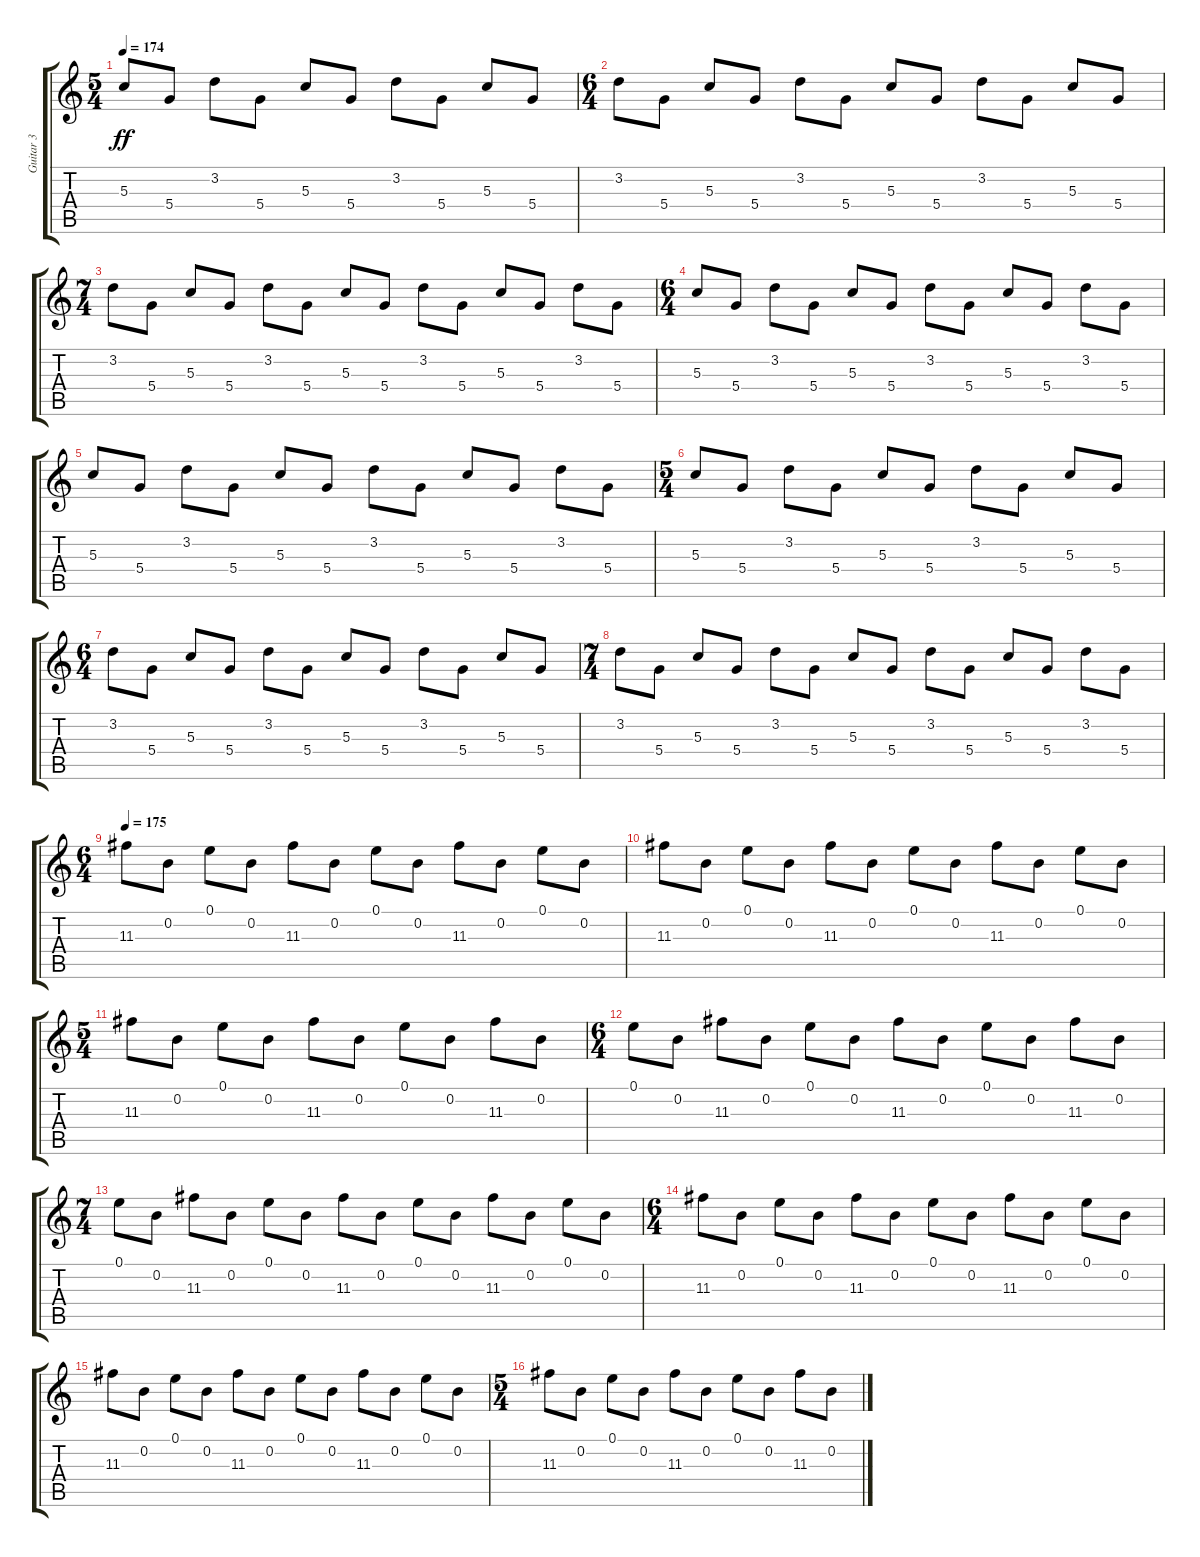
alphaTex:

\track ("Guitar 3" "Guitar 3") {instrument distortionguitar}
\staff {score tabs}
\tuning (E4 B3 G3 D3 A2 E2) {hide}
\ts (5 4)
\tempo 174
\clef g2
\ks c
5.3.8{dy ff} 5.4.8 3.2.8 5.4.8 5.3.8 5.4.8 3.2.8 5.4.8 5.3.8 5.4.8 |
\ts (6 4)
3.2.8 5.4.8 5.3.8 5.4.8 3.2.8 5.4.8 5.3.8 5.4.8 3.2.8 5.4.8 5.3.8 5.4.8 |
\ts (7 4)
3.2.8 5.4.8 5.3.8 5.4.8 3.2.8 5.4.8 5.3.8 5.4.8 3.2.8 5.4.8 5.3.8 5.4.8 3.2.8 5.4.8 |
\ts (6 4)
5.3.8 5.4.8 3.2.8 5.4.8 5.3.8 5.4.8 3.2.8 5.4.8 5.3.8 5.4.8 3.2.8 5.4.8 |
5.3.8 5.4.8 3.2.8 5.4.8 5.3.8 5.4.8 3.2.8 5.4.8 5.3.8 5.4.8 3.2.8 5.4.8 |
\ts (5 4)
5.3.8 5.4.8 3.2.8 5.4.8 5.3.8 5.4.8 3.2.8 5.4.8 5.3.8 5.4.8 |
\ts (6 4)
3.2.8 5.4.8 5.3.8 5.4.8 3.2.8 5.4.8 5.3.8 5.4.8 3.2.8 5.4.8 5.3.8 5.4.8 |
\ts (7 4)
3.2.8 5.4.8 5.3.8 5.4.8 3.2.8 5.4.8 5.3.8 5.4.8 3.2.8 5.4.8 5.3.8 5.4.8 3.2.8 5.4.8 |
\ts (6 4)
\tempo 175
11.3.8{volume 10 instrument electricguitarclean} 0.2.8 0.1.8 0.2.8 11.3.8 0.2.8 0.1.8 0.2.8 11.3.8 0.2.8 0.1.8 0.2.8 |
11.3.8 0.2.8 0.1.8 0.2.8 11.3.8 0.2.8 0.1.8 0.2.8 11.3.8 0.2.8 0.1.8 0.2.8 |
\ts (5 4)
11.3.8 0.2.8 0.1.8 0.2.8 11.3.8 0.2.8 0.1.8 0.2.8 11.3.8 0.2.8 |
\ts (6 4)
0.1.8 0.2.8 11.3.8 0.2.8 0.1.8 0.2.8 11.3.8 0.2.8 0.1.8 0.2.8 11.3.8 0.2.8 |
\ts (7 4)
0.1.8 0.2.8 11.3.8 0.2.8 0.1.8 0.2.8 11.3.8 0.2.8 0.1.8 0.2.8 11.3.8 0.2.8 0.1.8 0.2.8 |
\ts (6 4)
11.3.8 0.2.8 0.1.8 0.2.8 11.3.8 0.2.8 0.1.8 0.2.8 11.3.8 0.2.8 0.1.8 0.2.8 |
11.3.8 0.2.8 0.1.8 0.2.8 11.3.8 0.2.8 0.1.8 0.2.8 11.3.8 0.2.8 0.1.8 0.2.8 |
\ts (5 4)
11.3.8 0.2.8 0.1.8 0.2.8 11.3.8 0.2.8 0.1.8 0.2.8 11.3.8 0.2.8
